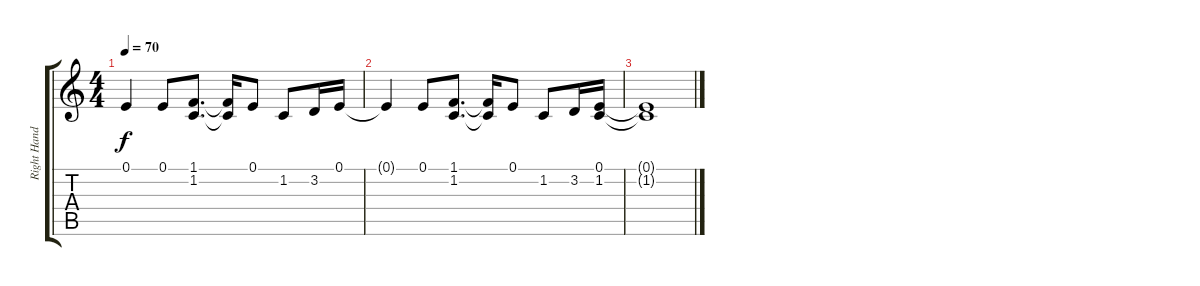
\track ("Right Hand" "Right Hand") {instrument acousticgrandpiano}
\staff {score tabs}
\tuning (E4 B3 G3 D3 A2 E2) {hide}
\ts (4 4)
\tempo 70
\clef g2
\ks c
0.1{t}.4{dy f} 0.1.8 (1.1 1.2).8{d} (1.1{t} 1.2{t}).16 0.1.8 1.2.8 3.2.16 0.1.16 |
0.1{t}.4 0.1.8 (1.1 1.2).8{d} (1.1{t} 1.2{t}).16 0.1.8 1.2.8 3.2.16 (0.1 1.2).16 |
(0.1{t} 1.2{t}).1
